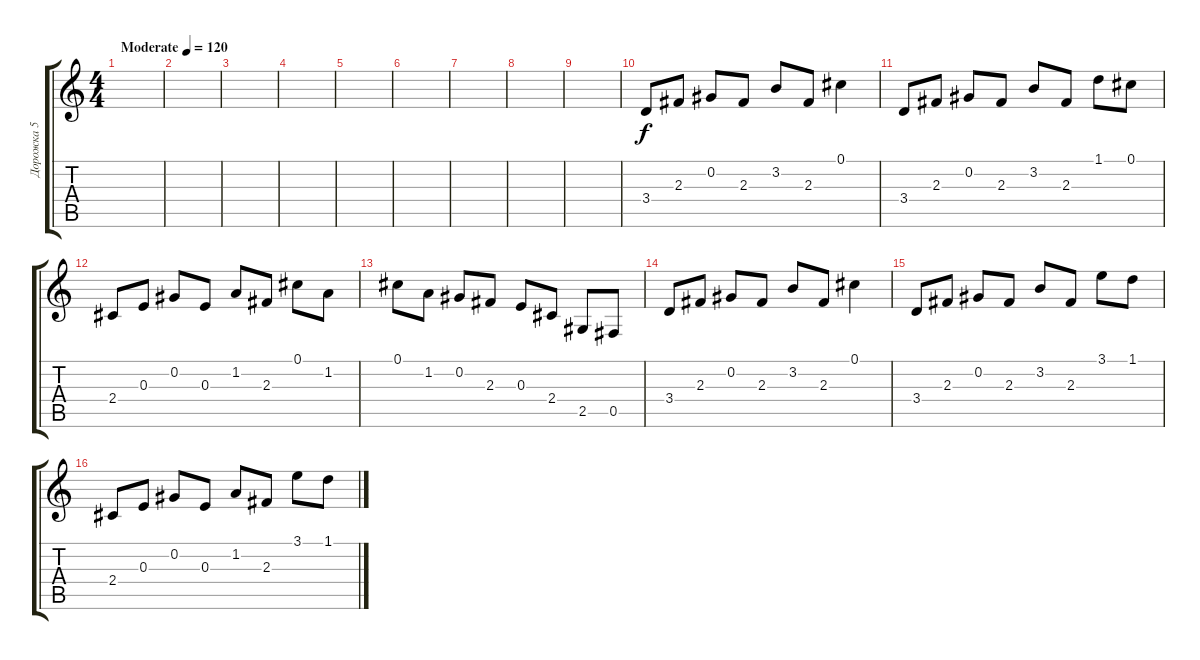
\track ("Дорожка 5" "Дорожка 5") {instrument acousticguitarsteel}
\staff {score tabs}
\tuning (Db4 Ab3 E3 B2 Gb2 B1) {hide}
\ts (4 4)
\tempo (120 "Moderate")
\clef g2
\ks c
|
|
|
|
|
|
|
|
|
3.4.8 2.3.8 0.2.8 2.3.8 3.2.8 2.3.8 0.1.4 |
3.4.8 2.3.8 0.2.8 2.3.8 3.2.8 2.3.8 1.1.8 0.1.8 |
2.4.8 0.3.8 0.2.8 0.3.8 1.2.8 2.3.8 0.1.8 1.2.8 |
0.1.8 1.2.8 0.2.8 2.3.8 0.3.8 2.4.8 2.5.8 0.5.8 |
3.4.8 2.3.8 0.2.8 2.3.8 3.2.8 2.3.8 0.1.4 |
3.4.8 2.3.8 0.2.8 2.3.8 3.2.8 2.3.8 3.1.8 1.1.8 |
2.4.8 0.3.8 0.2.8 0.3.8 1.2.8 2.3.8 3.1.8 1.1.8
